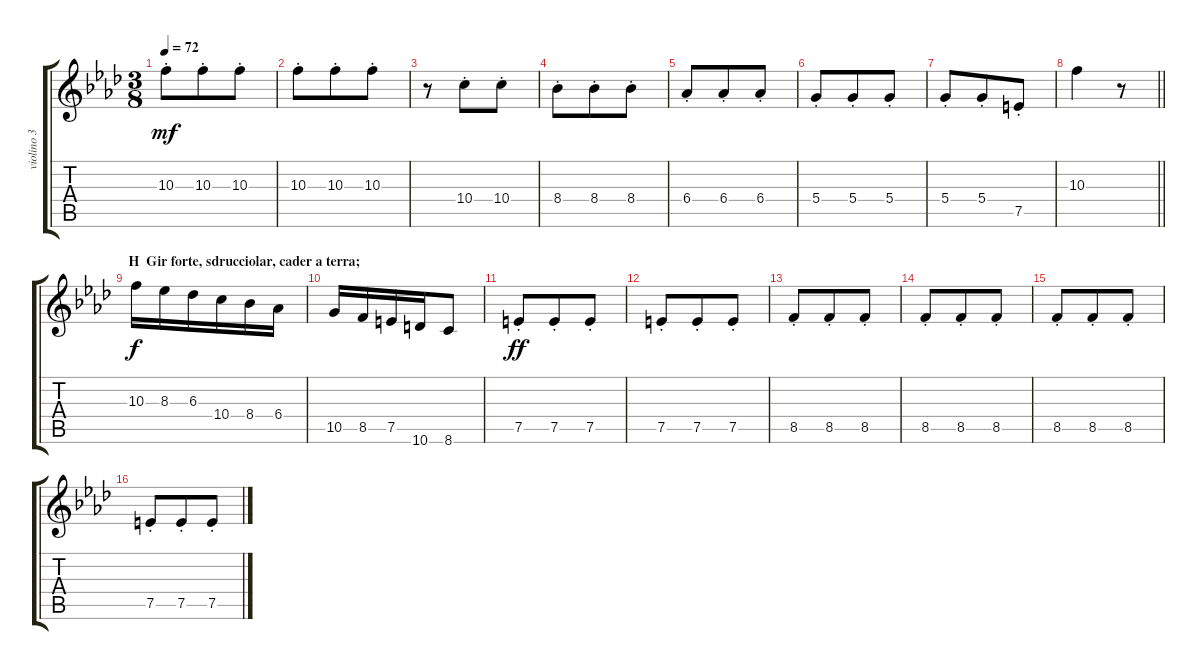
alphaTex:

\track ("violino 3" "violino 3") {instrument overdrivenguitar}
\staff {score tabs}
\tuning (E4 B3 G3 D3 A2 E2) {hide}
\ts (3 8)
\tempo 72
\clef g2
\ks fminor
10.3{st}.8{dy mf} 10.3{st}.8 10.3{st}.8 |
10.3{st}.8 10.3{st}.8 10.3{st}.8 |
r.8 10.4{st}.8 10.4{st}.8 |
8.4{st}.8 8.4{st}.8 8.4{st}.8 |
6.4{st}.8 6.4{st}.8 6.4{st}.8 |
5.4{st}.8 5.4{st}.8 5.4{st}.8 |
5.4{st}.8 5.4{st}.8 7.5{st}.8 |
\barLineRight lightlight
10.3.4 r.8 |
\section ("" "H  Gir forte, sdrucciolar, cader a terra;")
10.3.16{dy f} 8.3.16 6.3.16 10.4.16 8.4.16 6.4.16 |
10.5.16 8.5.16 7.5.16 10.6.16 8.6.8 |
7.5{st}.8{dy ff} 7.5{st}.8 7.5{st}.8 |
7.5{st}.8 7.5{st}.8 7.5{st}.8 |
8.5{st}.8 8.5{st}.8 8.5{st}.8 |
8.5{st}.8 8.5{st}.8 8.5{st}.8 |
8.5{st}.8 8.5{st}.8 8.5{st}.8 |
7.5{st}.8 7.5{st}.8 7.5{st}.8
